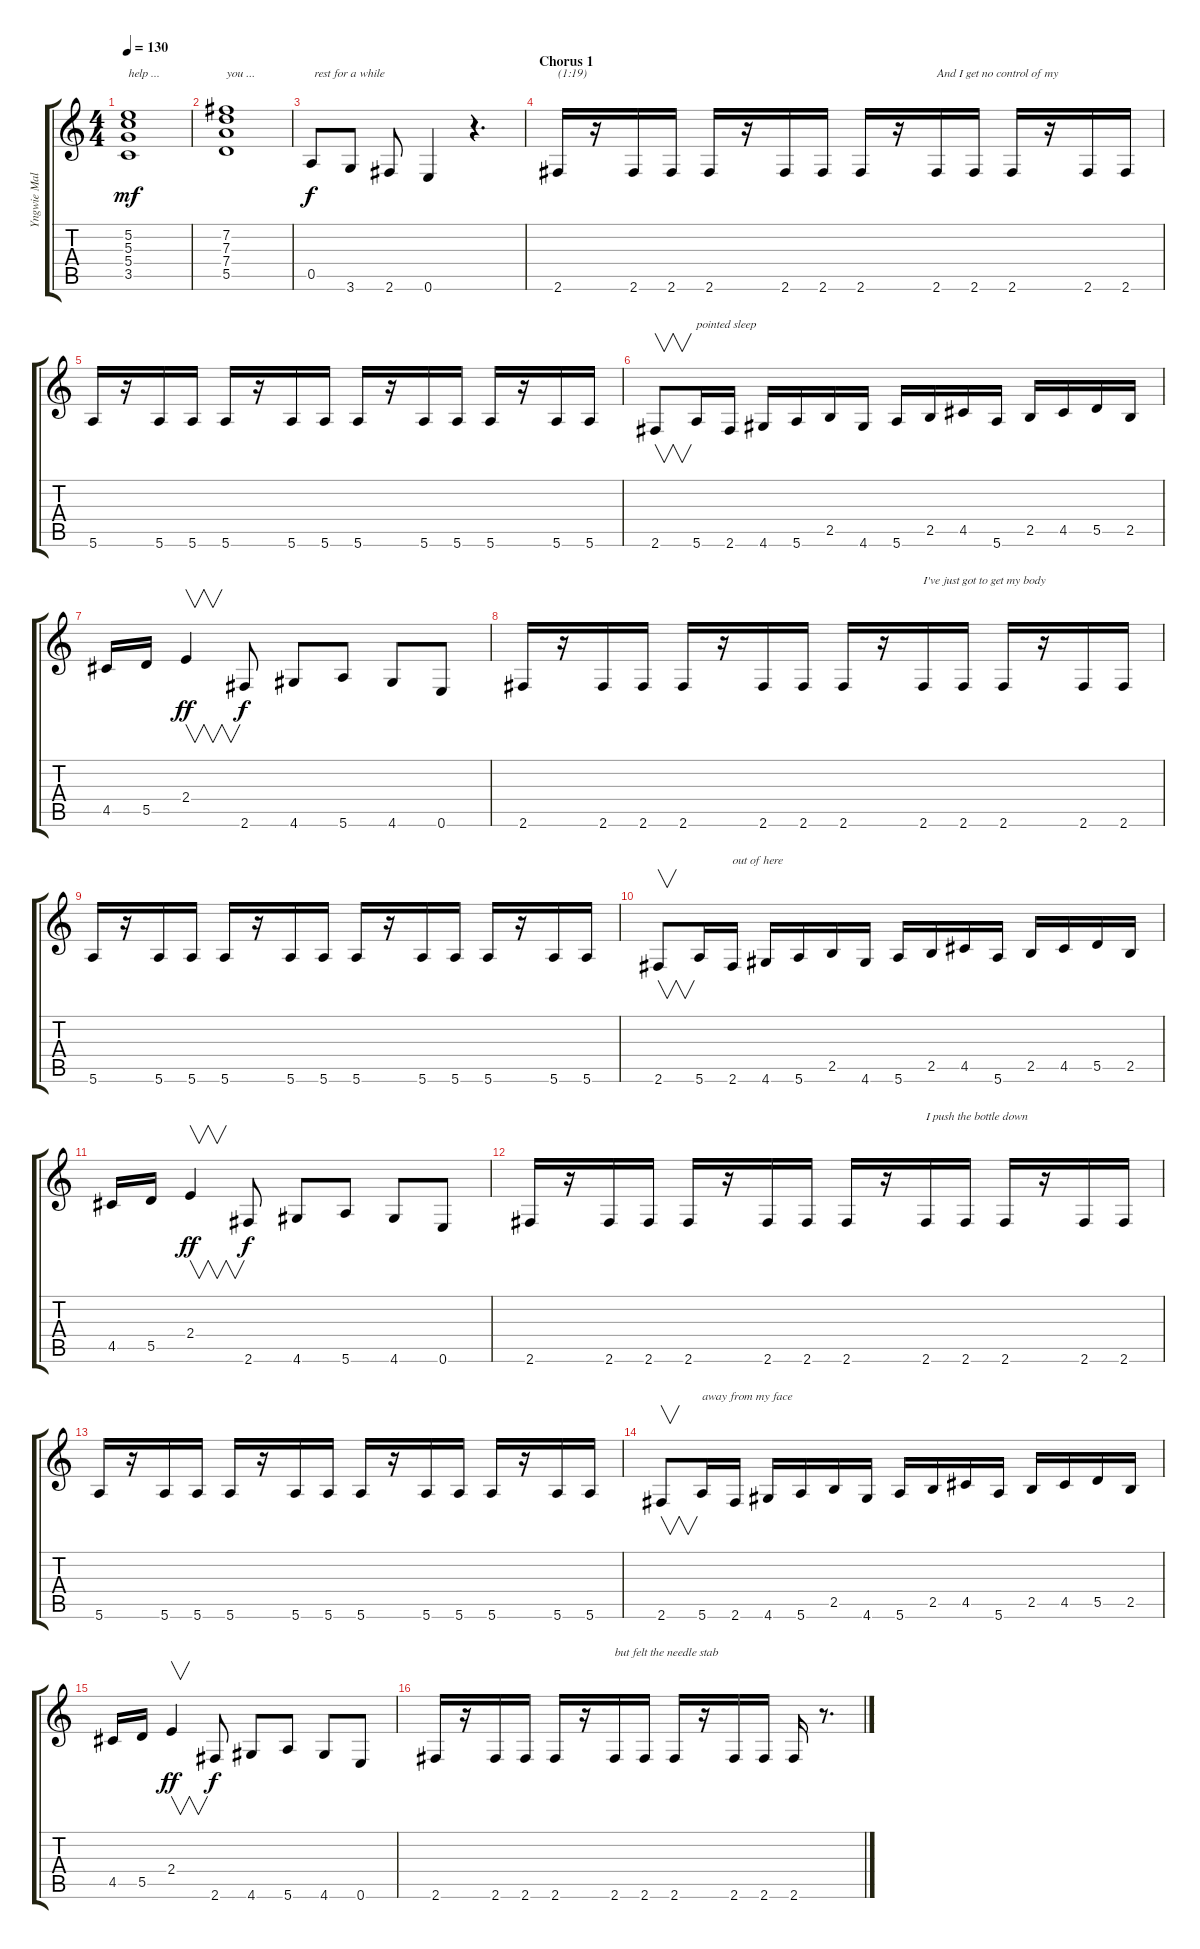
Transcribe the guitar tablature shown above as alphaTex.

\track ("Yngwie Malmsteen (Rythm)" "Yngwie Mal") {instrument distortionguitar}
\staff {score tabs}
\tuning (E4 B3 G3 D3 A2 E2) {hide}
\ts (4 4)
\tempo 130
\clef g2
\ks c
(5.2 5.3 5.4 3.5).1{txt "help ..." dy mf} |
(7.2 7.3 7.4 5.5).1{txt "you ..."} |
0.5.8{txt " rest for a while" dy f} 3.6.8 2.6.8 0.6.4 r.4{d} |
\section ("" "Chorus 1")
2.6.16{txt "(1:19) "} r.16 2.6.16 2.6.16 2.6.16 r.16 2.6.16 2.6.16 2.6.16 r.16 2.6.16{txt "And I get no control of my "} 2.6.16 2.6.16 r.16 2.6.16 2.6.16 |
5.6.16 r.16 5.6.16 5.6.16 5.6.16 r.16 5.6.16 5.6.16 5.6.16 r.16 5.6.16 5.6.16 5.6.16 r.16 5.6.16 5.6.16 |
2.6.8{v} 5.6.16{txt "pointed sleep"} 2.6.16 4.6.16 5.6.16 2.5.16 4.6.16 5.6.16 2.5.16 4.5.16 5.6.16 2.5.16 4.5.16 5.5.16 2.5.16 |
4.5.16 5.5.16 2.4.4{v dy ff} 2.6.8{dy f} 4.6.8 5.6.8 4.6.8 0.6.8 |
2.6.16 r.16 2.6.16 2.6.16 2.6.16 r.16 2.6.16 2.6.16 2.6.16 r.16 2.6.16{txt "I've just got to get my body "} 2.6.16 2.6.16 r.16 2.6.16 2.6.16 |
5.6.16 r.16 5.6.16 5.6.16 5.6.16 r.16 5.6.16 5.6.16 5.6.16 r.16 5.6.16 5.6.16 5.6.16 r.16 5.6.16 5.6.16 |
2.6.8{v} 5.6.16 2.6.16{txt "out of here"} 4.6.16 5.6.16 2.5.16 4.6.16 5.6.16 2.5.16 4.5.16 5.6.16 2.5.16 4.5.16 5.5.16 2.5.16 |
4.5.16 5.5.16 2.4.4{v dy ff} 2.6.8{dy f} 4.6.8 5.6.8 4.6.8 0.6.8 |
2.6.16 r.16 2.6.16 2.6.16 2.6.16 r.16 2.6.16 2.6.16 2.6.16 r.16 2.6.16{txt "I push the bottle down "} 2.6.16 2.6.16 r.16 2.6.16 2.6.16 |
5.6.16 r.16 5.6.16 5.6.16 5.6.16 r.16 5.6.16 5.6.16 5.6.16 r.16 5.6.16 5.6.16 5.6.16 r.16 5.6.16 5.6.16 |
2.6.8{v} 5.6.16{txt "away from my face"} 2.6.16 4.6.16 5.6.16 2.5.16 4.6.16 5.6.16 2.5.16 4.5.16 5.6.16 2.5.16 4.5.16 5.5.16 2.5.16 |
4.5.16 5.5.16 2.4.4{v dy ff} 2.6.8{dy f} 4.6.8 5.6.8 4.6.8 0.6.8 |
2.6.16 r.16 2.6.16 2.6.16 2.6.16 r.16 2.6.16{txt "but felt the needle stab "} 2.6.16 2.6.16 r.16 2.6.16 2.6.16 2.6.16 r.8{d}
